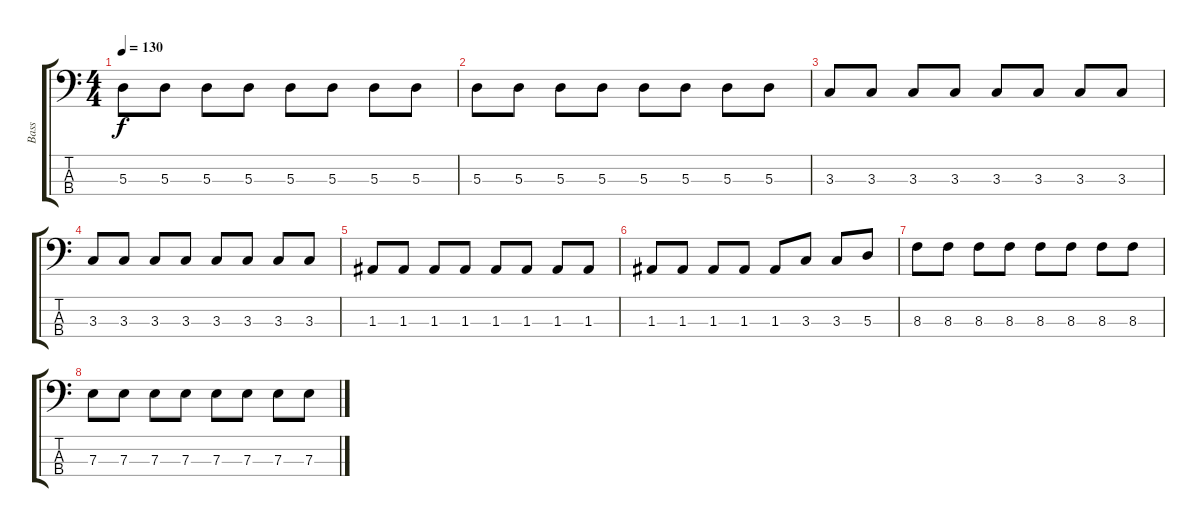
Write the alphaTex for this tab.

\track ("Bass" "Bass") {instrument electricbassfinger}
\staff {score tabs}
\tuning (G2 D2 A1 D1) {hide}
\ts (4 4)
\tempo 130
\clef f4
\ks c
5.3.8{dy f} 5.3.8 5.3.8 5.3.8 5.3.8 5.3.8 5.3.8 5.3.8 |
5.3.8 5.3.8 5.3.8 5.3.8 5.3.8 5.3.8 5.3.8 5.3.8 |
3.3.8 3.3.8 3.3.8 3.3.8 3.3.8 3.3.8 3.3.8 3.3.8 |
3.3.8 3.3.8 3.3.8 3.3.8 3.3.8 3.3.8 3.3.8 3.3.8 |
1.3.8 1.3.8 1.3.8 1.3.8 1.3.8 1.3.8 1.3.8 1.3.8 |
1.3.8 1.3.8 1.3.8 1.3.8 1.3.8 3.3.8 3.3.8 5.3.8 |
8.3.8 8.3.8 8.3.8 8.3.8 8.3.8 8.3.8 8.3.8 8.3.8 |
7.3.8 7.3.8 7.3.8 7.3.8 7.3.8 7.3.8 7.3.8 7.3.8
